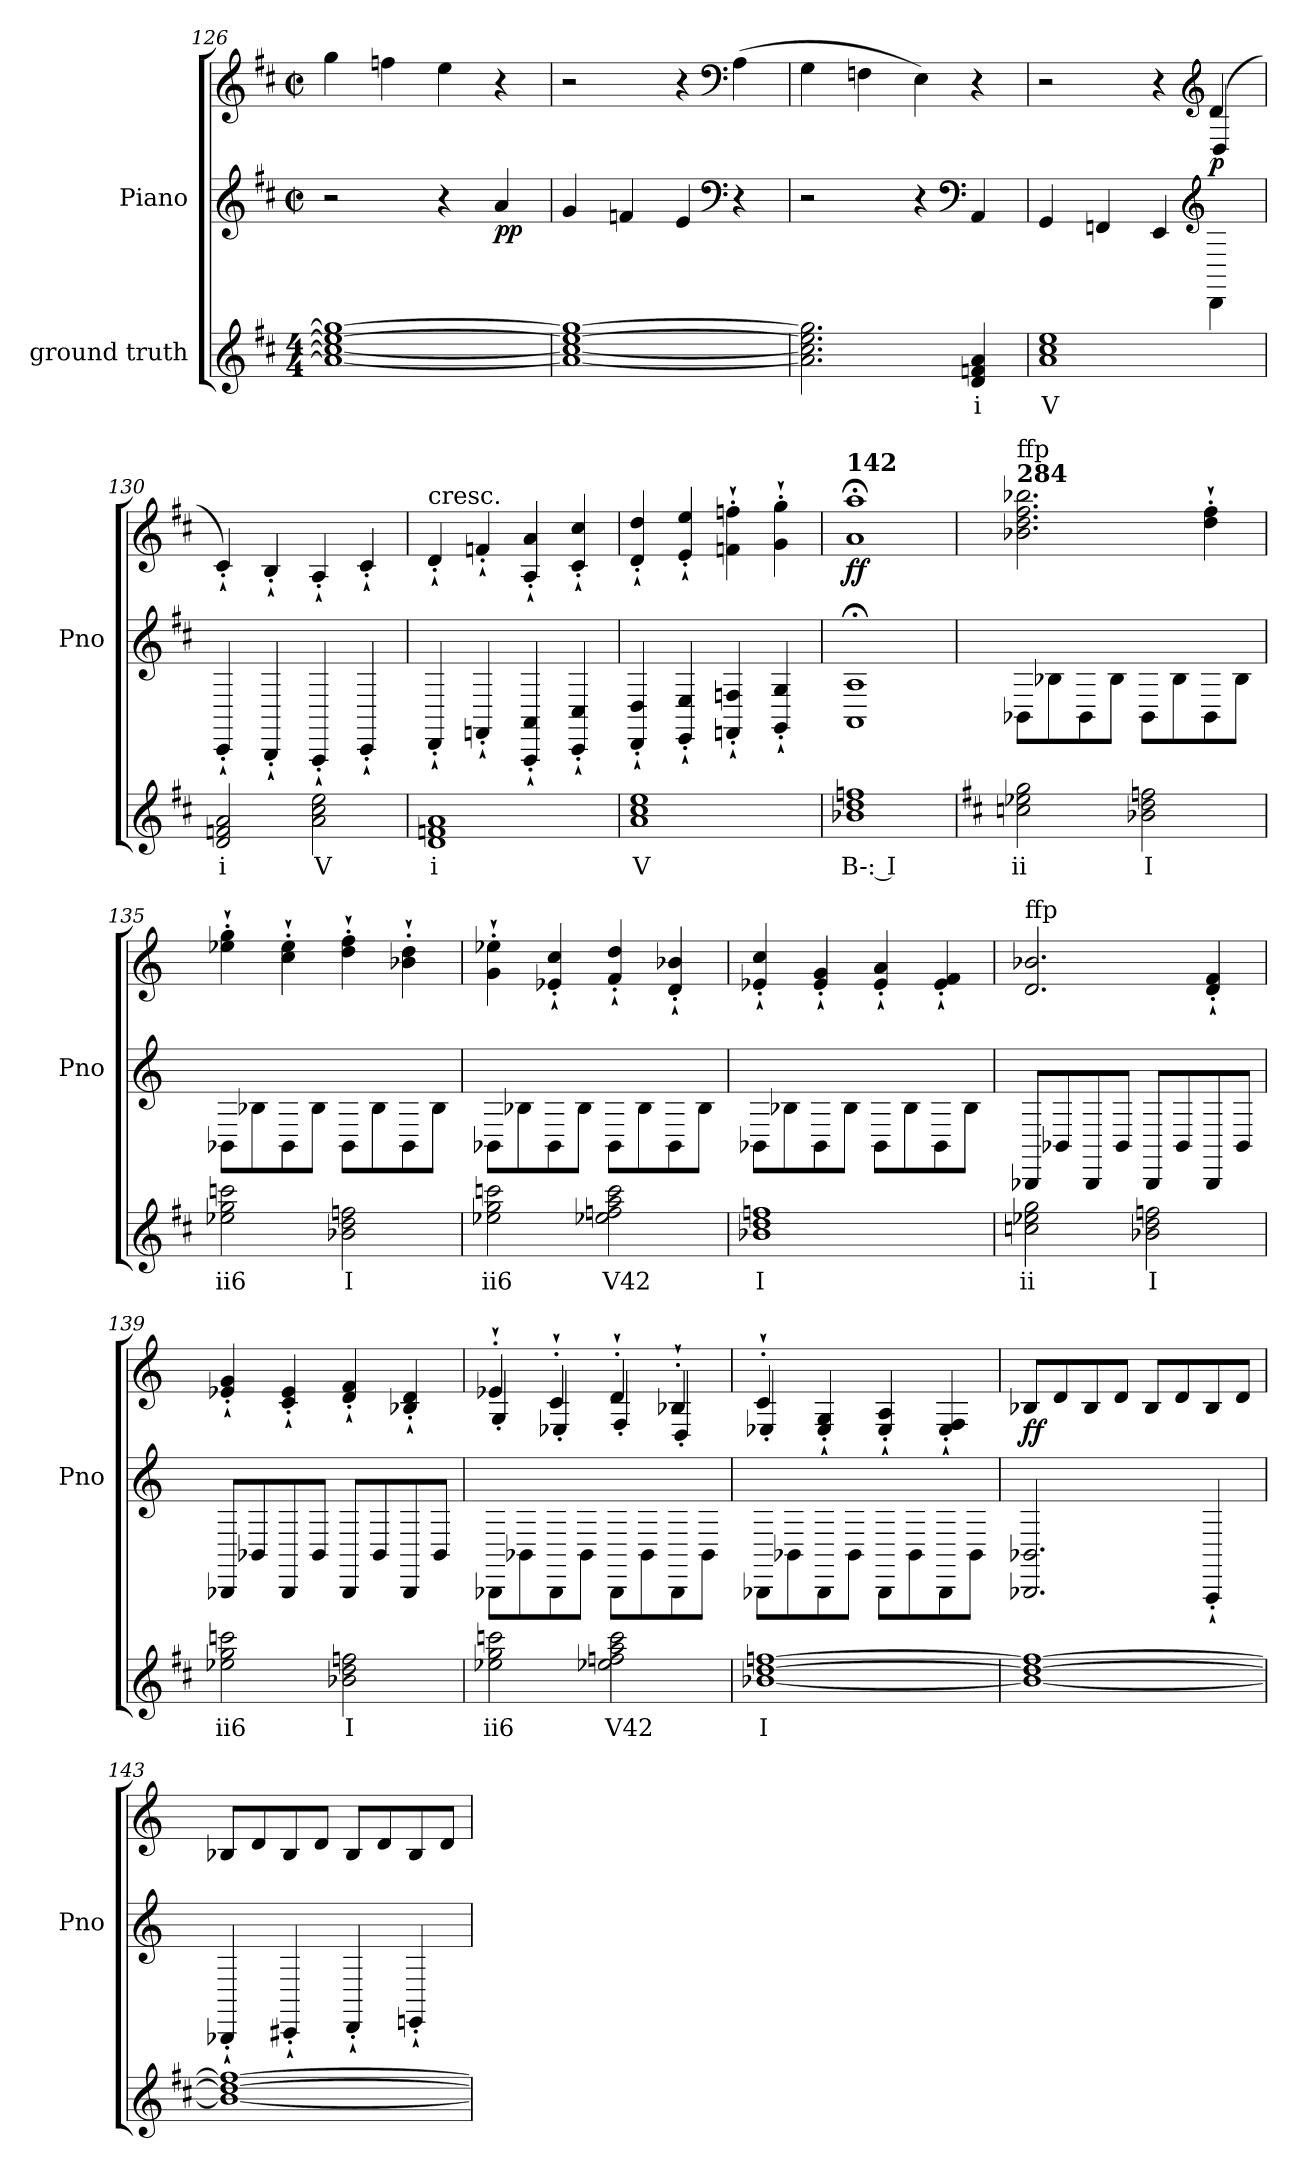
**kern	**text	**kern	**kern	**dynam
*part2	*part2	*part1	*part1	*part1
*staff3	*staff3	*staff2	*staff1	*staff1/2
*I"ground truth	*	*I"Piano	*	*
*	*	*I'Pno	*	*
*	*	*clefG2	*clefG2	*
*k[f#c#]	*	*k[f#c#]	*k[f#c#]	*
*D:	*	*D:	*D:	*
*M4/4	*	*M2/2	*M2/2	*
*	*	*met(c|)	*met(c|)	*
=126	=126	=126	=126	=126
1a_ 1cc#_ 1ee_ 1gg_	.	2r	4gg\	.
.	.	.	4ffn\	.
.	.	4r	4ee\	.
!	!	!	!	!LO:DY:b=2
.	.	4a/	4r	pp
=127	=127	=127	=127	=127
1a_ 1cc#_ 1ee_ 1gg_	.	4g/	2r	.
.	.	4fn/	.	.
.	.	4e/	4r	.
*	*	*clefF4	*clefF4	*
.	.	4r	(>4A\	.
=128	=128	=128	=128	=128
2.a] 2.cc#] 2.ee] 2.gg]	.	2r	4G\	.
.	.	.	4Fn\	.
.	.	4r	4E\)	.
*	*	*clefF4	*	*
4d 4fn 4a	i	4AA/	4r	.
=129	=129	=129	=129	=129
*	*	*^	*^	*
1a 1cc# 1ee	V	2.ryy	4GG/	2r	2.ryy	.
.	.	.	4FFn/	.	.	.
.	.	.	4EE/	4r	.	.
*	*	*clefG2	*	*clefG2	*	*
!	!	!	!	!	!	!LO:DY:b
.	.	4ryy	4DD\	(>4d/	4D/	p
*	*	*v	*v	*	*	*
*	*	*	*v	*v	*
=130	=130	=130	=130	=130
2d 2fn 2a	i	4CC#'`/	4c#'`/)	.
.	.	4BBB'`/	4B'`/	.
2a 2cc# 2ee	V	4AAA'`/	4A'`/	.
.	.	4CC#'`/	4c#'`/	.
!!LO:LB:g=z
=131	=131	=131	=131	=131
!	!	!	!LO:TX:a:t=cresc.	!
1d 1fn 1a	i	4DD'`/	4d'`/	.
.	.	4FFn'`/	4fn'`/	.
.	.	4AAA/'` 4AA/'`	4A/'` 4a/'`	.
.	.	4CC#/'` 4C#/'`	4c#/'` 4cc#/'`	.
=132	=132	=132	=132	=132
1a 1cc# 1ee	V	4DD/'` 4D/'`	4d/'` 4dd/'`	.
.	.	4EE/'` 4E/'`	4e/'` 4ee/'`	.
.	.	4FFn/'` 4Fn/'`	4fn\'` 4ffn\'`	.
.	.	4GG/'` 4G/'`	4g\'` 4gg\'`	.
=133	=133	=133	=133	=133
!	!	!	!LO:TX:a:B:t=142	!
!	!	!	!	!LO:DY:b
1b-X 1dd 1ffn	B-: I	1AA;< 1A;<	1a;< 1aa;<	ff
=134	=134	=134	=134	=134
*	*	*k[]	*k[]	*
*	*	*C:	*C:	*
!	!	!	!LO:TX:a:B:t=284	!
!	!	!	!LO:TX:a:t=ffp	!
2ccn 2ee-X 2gg	ii	8BB-X\L	2.b-X\ 2.dd\ 2.ff\ 2.bb-X\	.
.	.	8B-X\	.	.
.	.	8BB-\	.	.
.	.	8B-\J	.	.
2b-X 2dd 2ffn	I	8BB-\L	.	.
.	.	8B-\	.	.
.	.	8BB-\	4dd\'` 4ff\'`	.
.	.	8B-\J	.	.
=135	=135	=135	=135	=135
2ee-X 2gg 2cccn	ii6	8BB-X\L	4ee-X\'` 4gg\'`	.
.	.	8B-X\	.	.
.	.	8BB-\	4cc\'` 4ee-\'`	.
.	.	8B-\J	.	.
2b-X 2dd 2ffn	I	8BB-\L	4dd\'` 4ff\'`	.
.	.	8B-\	.	.
.	.	8BB-\	4b-X\'` 4dd\'`	.
.	.	8B-\J	.	.
=136	=136	=136	=136	=136
2ee-X 2gg 2cccn	ii6	8BB-X\L	4g\'` 4ee-X\'`	.
.	.	8B-X\	.	.
.	.	8BB-\	4e-X/'` 4cc/'`	.
.	.	8B-\J	.	.
2ee-X 2ffn 2aa 2ccc	V42	8BB-\L	4f/'` 4dd/'`	.
.	.	8B-\	.	.
.	.	8BB-\	4d/'` 4b-X/'`	.
.	.	8B-\J	.	.
!!LO:LB:g=z
=137	=137	=137	=137	=137
1b-X 1dd 1ffn	I	8BB-X\L	4e-X/'` 4cc/'`	.
.	.	8B-X\	.	.
.	.	8BB-\	4e-/'` 4g/'`	.
.	.	8B-\J	.	.
.	.	8BB-\L	4e-/'` 4a/'`	.
.	.	8B-\	.	.
.	.	8BB-\	4e-/'` 4f/'`	.
.	.	8B-\J	.	.
=138	=138	=138	=138	=138
!	!	!	!LO:TX:a:t=ffp	!
2ccn 2ee-X 2gg	ii	8BBB-X/L	2.d/ 2.b-X/	.
.	.	8BB-X/	.	.
.	.	8BBB-/	.	.
.	.	8BB-/J	.	.
2b-X 2dd 2ffn	I	8BBB-/L	.	.
.	.	8BB-/	.	.
.	.	8BBB-/	4d/'` 4f/'`	.
.	.	8BB-/J	.	.
=139	=139	=139	=139	=139
2ee-X 2gg 2cccn	ii6	8BBB-X/L	4e-X/'` 4g/'`	.
.	.	8BB-X/	.	.
.	.	8BBB-/	4c/'` 4e-/'`	.
.	.	8BB-/J	.	.
2b-X 2dd 2ffn	I	8BBB-/L	4d/'` 4f/'`	.
.	.	8BB-/	.	.
.	.	8BBB-/	4B-X/'` 4d/'`	.
.	.	8BB-/J	.	.
=140	=140	=140	=140	=140
*	*	*	*^	*
2ee-X 2gg 2cccn	ii6	8BBB-X\L	4e-X'`/	4G'/	.
.	.	8BB-X\	.	.	.
.	.	8BBB-\	4c'`/	4E-X'/	.
.	.	8BB-\J	.	.	.
2ee-X 2ffn 2aa 2ccc	V42	8BBB-\L	4d'`/	4F'/	.
.	.	8BB-\	.	.	.
.	.	8BBB-\	4B-X'`/	4D'/	.
.	.	8BB-\J	.	.	.
!!LO:LB:g=z	!!
=141	=141	=141	=141	=141	=141
*	*	*^	*	*	*
[1b-X [1dd [1ffn	I	4ryy	8BBB-X\L	4c'`/	4E-X'/	.
.	.	.	8BB-X\	.	.	.
.	.	2.ryy	8BBB-\	4E-/'` 4G/'`	2.ryy	.
.	.	.	8BB-\J	.	.	.
.	.	.	8BBB-\L	4E-/'` 4A/'`	.	.
.	.	.	8BB-\	.	.	.
.	.	.	8BBB-\	4E-/'` 4F/'`	.	.
.	.	.	8BB-\J	.	.	.
*	*	*v	*v	*	*	*
*	*	*	*v	*v	*
=142	=142	=142	=142	=142
*	*	*^	*	*
!	!	!	!	!	!LO:DY:b
*	*	*v	*v	*	*
1b-_ 1dd_ 1ff_	.	2.BBB-X/ 2.BB-X/	8B-X/L	ff
.	.	.	8d/	.
.	.	.	8B-/	.
.	.	.	8d/J	.
.	.	.	8B-/L	.
.	.	.	8d/	.
.	.	4AAA'`/	8B-/	.
.	.	.	8d/J	.
=143	=143	=143	=143	=143
1b-_ 1dd_ 1ff_	.	4BBB-X'`/	8B-X/L	.
.	.	.	8d/	.
.	.	4CC#X'`/	8B-/	.
.	.	.	8d/J	.
.	.	4DD'`/	8B-/L	.
.	.	.	8d/	.
.	.	4EEn'`/	8B-/	.
.	.	.	8d/J	.
=	=	=	=	=
*-	*-	*-	*-	*-
